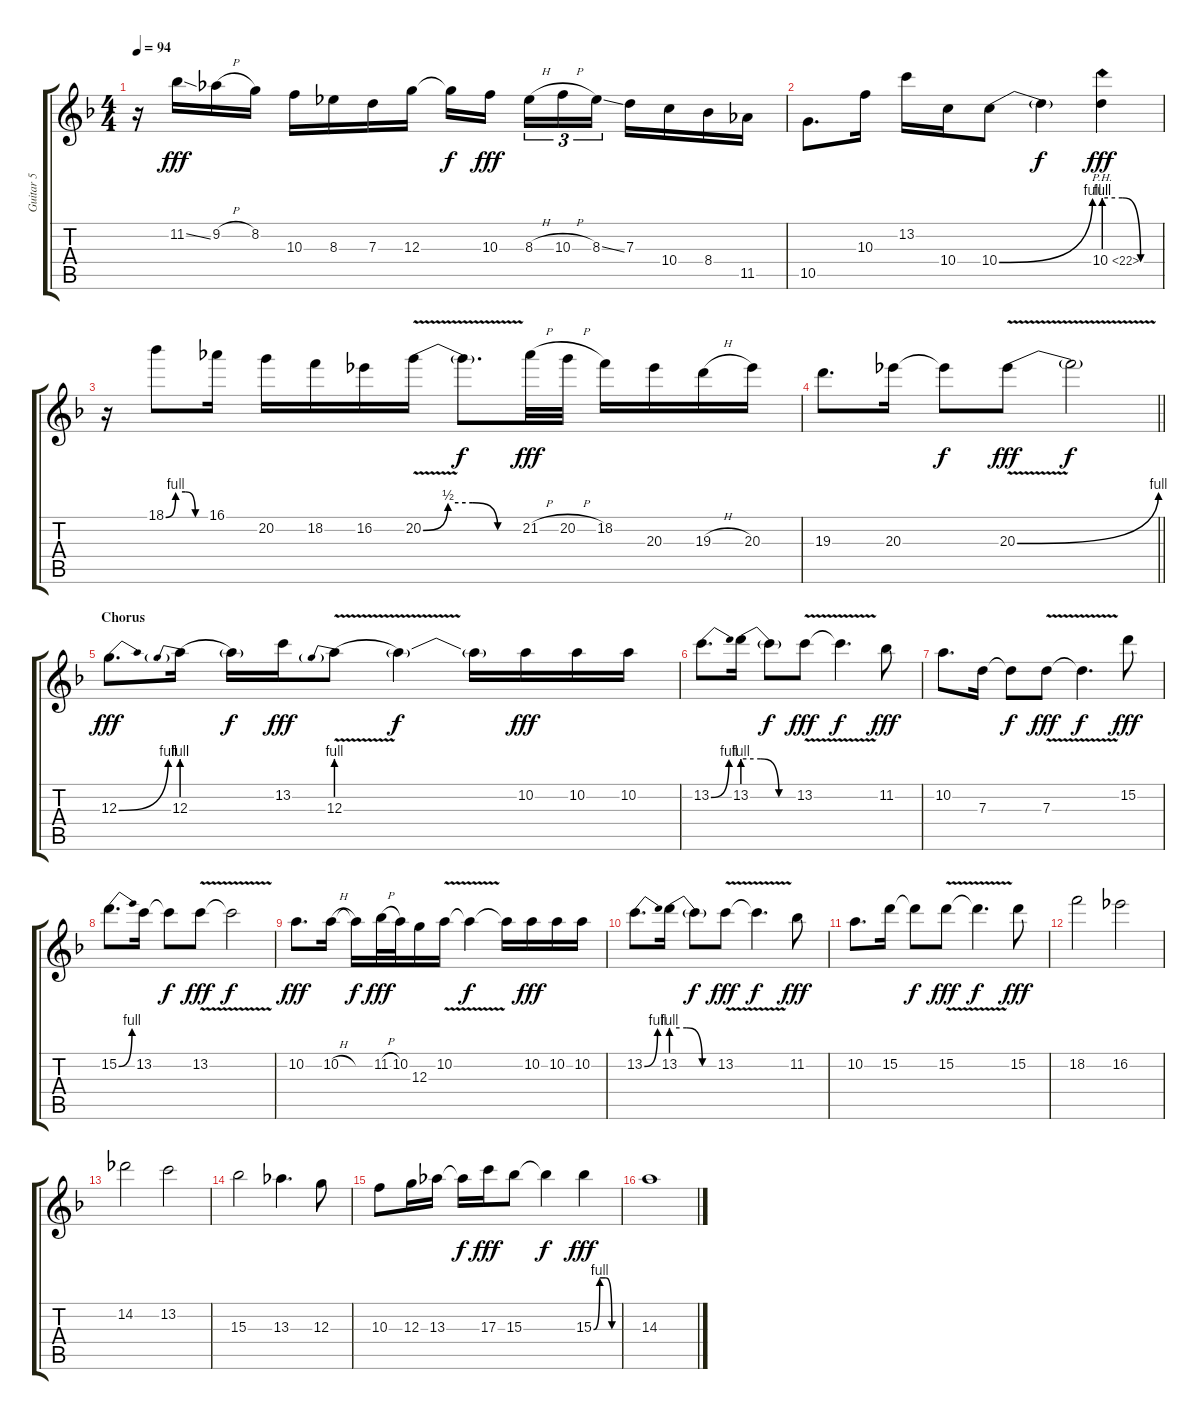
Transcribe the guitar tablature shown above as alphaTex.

\track ("Guitar 5" "Guitar 5") {instrument distortionguitar}
\staff {score tabs}
\tuning (E4 B3 G3 D3 A2 E2) {hide}
\ts (4 4)
\tempo 94
\clef g2
\ks f
r.16{dy fff} 11.2{ss}.16 9.2{h}.16 8.2.16 10.3.16 8.3.16 7.3.16 12.3.16 12.3{t}.16{dy f} 10.3.16{dy fff} 8.3{h}.16{tu (3 2)} 10.3{h}.16{tu (3 2)} 8.3{ss}.16{tu (3 2)} 7.3.16 10.4.16 8.4.16 11.5.16 |
10.5.8{d} 10.3.16 13.2.16 10.4.16 10.4{be (bend 0 0 60 4)}.8 10.4{t}.4{dy f} 10.4{be (custom 0 4 20 4 40 0 60 0) ph 12}.4{dy fff} |
r.16 18.1{be (custom 0 0 15 4 30 4 45 0 60 0)}.8 16.1.16 20.2.16 18.2.16 16.2.16 20.2{be (custom 0 0 15 2 30 2 45 0 60 0) v}.16 20.2{t}.8{d dy f} 21.2{h}.32{dy fff} 20.2{h}.32 18.2.16 20.3.16 19.3{h}.16 20.3.16 |
\barLineRight lightlight
19.3.8{d} 20.3.16 20.3{t}.8{dy f} 20.3{be (bend 0 0 60 4) v}.8{dy fff} 20.3{t}.2{dy f} |
\section ("" "Chorus")
12.3{be (bend 0 0 60 4)}.8{d dy fff} 12.3{be (prebend 0 4 60 4)}.16 12.3{t}.16{dy f} 13.2.16{dy fff} 12.3{be (prebend 0 4 60 4) v}.8 12.3{t}.4{dy f} 12.3{t}.16 10.2.16{dy fff} 10.2.16 10.2.16 |
13.2{be (bend 0 0 60 4)}.8{d} 13.2{be (custom 0 4 20 4 40 0 60 0)}.16 13.2{t}.8{dy f} 13.2{v}.8{dy fff} 13.2{t}.4{d dy f} 11.2.8{dy fff} |
10.2.8{d} 7.3.16 7.3{t}.8{dy f} 7.3{v}.8{dy fff} 7.3{t}.4{d dy f} 15.2.8{dy fff} |
15.2{be (bend 0 0 60 4)}.8{d} 13.2.16 13.2{t}.8{dy f} 13.2{v}.8{dy fff} 13.2{t}.2{dy f} |
10.2.8{d dy fff} 10.2{h}.16 10.2{t}.16{dy f} 11.2{h}.32{dy fff} 10.2.32 12.3.16 10.2{v}.16 10.2{t}.4{dy f} 10.2{t}.16 10.2.16{dy fff} 10.2.16 10.2.16 |
13.2{be (bend 0 0 60 4)}.8{d} 13.2{be (custom 0 4 20 4 40 0 60 0)}.16 13.2{t}.8{dy f} 13.2{v}.8{dy fff} 13.2{t}.4{d dy f} 11.2.8{dy fff} |
10.2.8{d} 15.2.16 15.2{t}.8{dy f} 15.2{v}.8{dy fff} 15.2{t}.4{d dy f} 15.2.8{dy fff} |
18.2.2 16.2.2 |
14.2.2 13.2.2 |
15.3.2 13.3.4{d} 12.3.8 |
10.3.8 12.3.16 13.3.16 13.3{t}.16{dy f} 17.3.16{dy fff} 15.3.8 15.3{t}.4{dy f} 15.3{be (custom 0 0 15 4 30 4 45 0 60 0)}.4{dy fff} |
14.3.1
